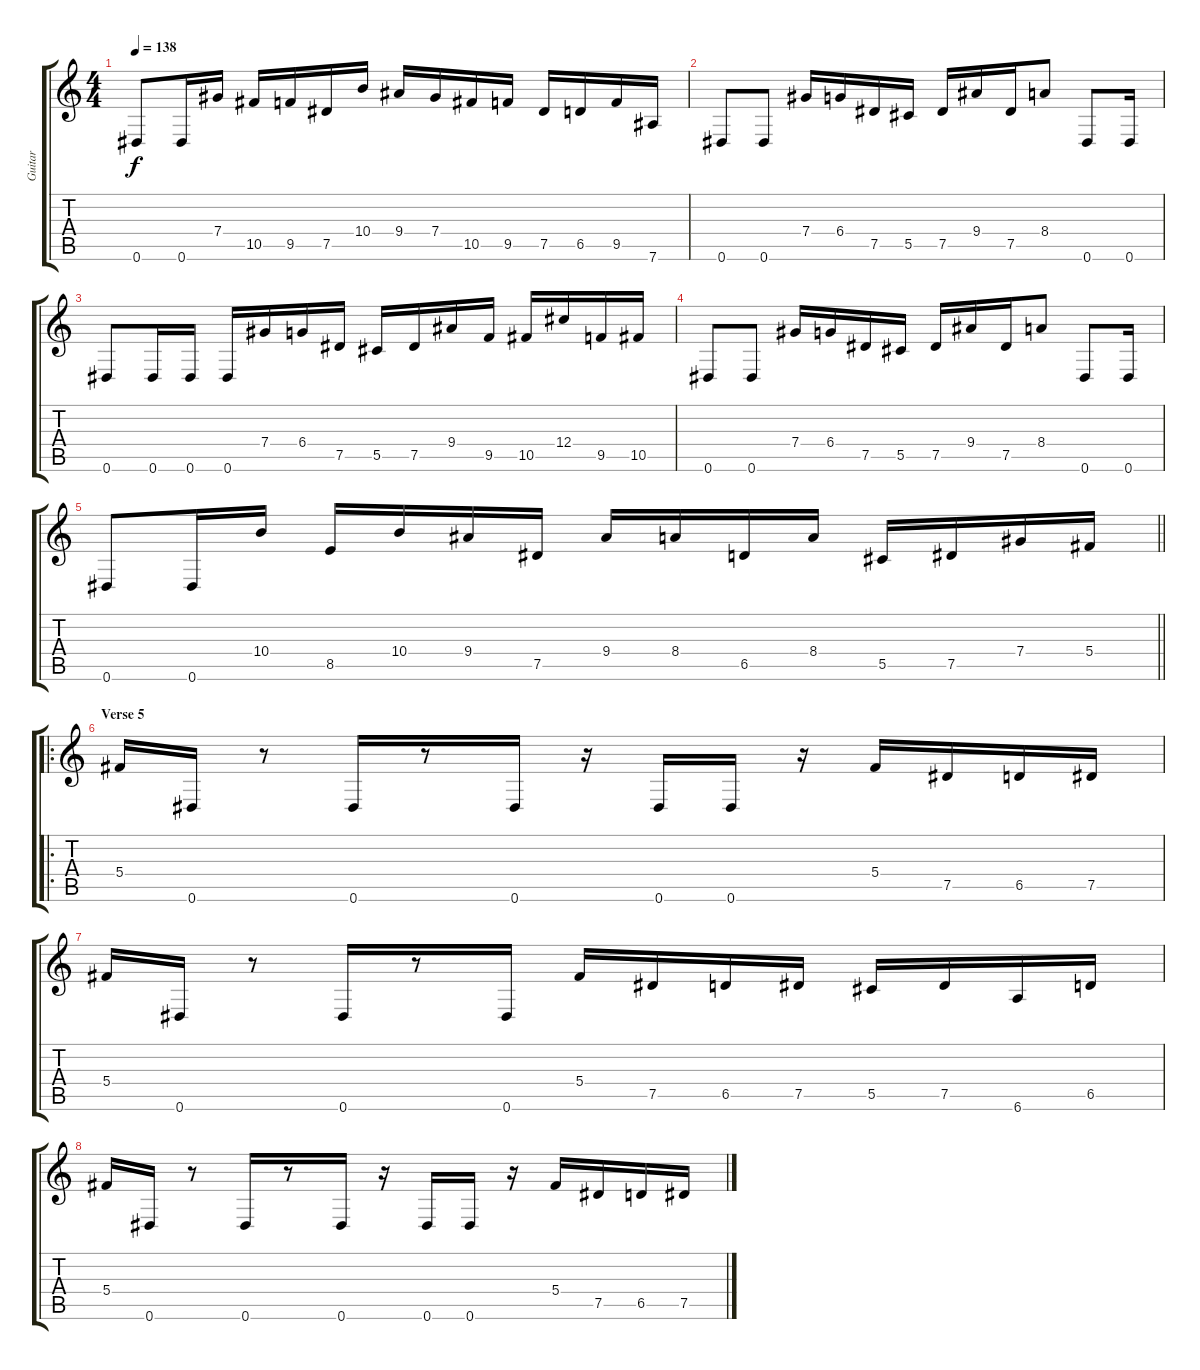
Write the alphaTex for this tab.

\track ("Guitar" "Guitar") {instrument overdrivenguitar}
\staff {score tabs}
\tuning (Eb4 Bb3 Gb3 Db3 Ab2 Eb2) {hide}
\ts (4 4)
\tempo 138
\clef g2
\ks c
0.6.8{dy f} 0.6.16 7.4.16 10.5.16 9.5.16 7.5.16 10.4.16 9.4.16 7.4.16 10.5.16 9.5.16 7.5.16 6.5.16 9.5.16 7.6.16 |
0.6.8 0.6.8 7.4.16 6.4.16 7.5.16 5.5.16 7.5.16 9.4.16 7.5.16 8.4.8 0.6.8 0.6.16 |
0.6.8 0.6.16 0.6.16 0.6.16 7.4.16 6.4.16 7.5.16 5.5.16 7.5.16 9.4.16 9.5.16 10.5.16 12.4.16 9.5.16 10.5.16 |
0.6.8 0.6.8 7.4.16 6.4.16 7.5.16 5.5.16 7.5.16 9.4.16 7.5.16 8.4.8 0.6.8 0.6.16 |
\barLineRight lightlight
0.6.8 0.6.16 10.4.16 8.5.16 10.4.16 9.4.16 7.5.16 9.4.16 8.4.16 6.5.16 8.4.16 5.5.16 7.5.16 7.4.16 5.4.16 |
\ro
\section ("" "Verse 5")
5.4.16 0.6.16 r.8 0.6.16 r.8 0.6.16 r.16 0.6.16 0.6.16 r.16 5.4.16 7.5.16 6.5.16 7.5.16 |
5.4.16 0.6.16 r.8 0.6.16 r.8 0.6.16 5.4.16 7.5.16 6.5.16 7.5.16 5.5.16 7.5.16 6.6.16 6.5.16 |
5.4.16 0.6.16 r.8 0.6.16 r.8 0.6.16 r.16 0.6.16 0.6.16 r.16 5.4.16 7.5.16 6.5.16 7.5.16
